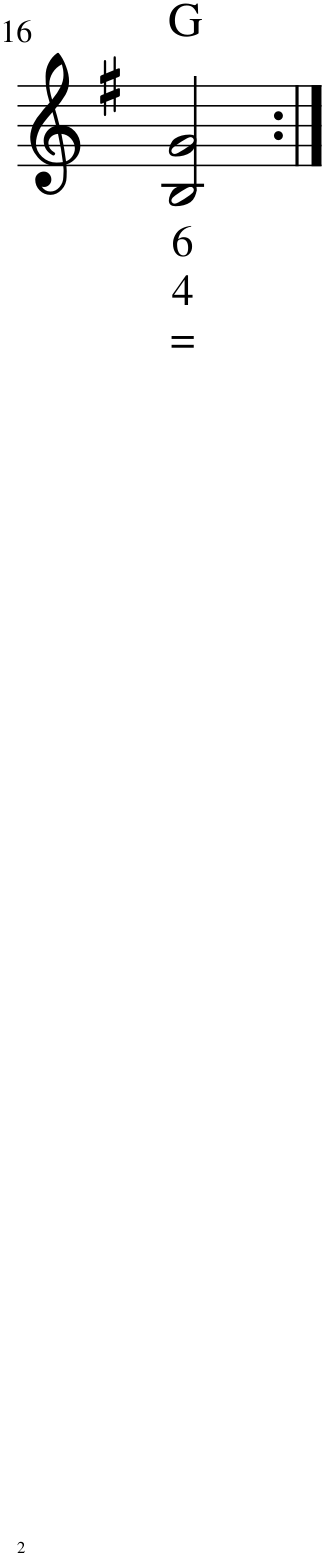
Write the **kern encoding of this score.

**kern	**text	**text	**text	**kern	**text	**text	**text	**harte
*part2	*part2	*part2	*part2	*part1	*part1	*part1	*part1	*part1
*staff2	*staff2	*staff2	*staff2	*staff1	*staff1	*staff1	*staff1	*
*I"Stem	*	*	*	*I"Stem	*	*	*	*
!!LO:PB:g=z
*clefG2	*	*	*	*clefG2	*	*	*	*
*k[f#]	*	*	*	*k[f#]	*	*	*	*
*M2/4	*	*	*	*M2/4	*	*	*	*
=16	=16	=16	=16	=16	=16	=16	=16	=16
!	!	!	!	!	!LO:LY:b	!LO:LY:b	!LO:LY:b	!
2G 2B	4	3	=	2B/ 2g/	6	4	=	G:maj
=:|!	=:|!	=:|!	=:|!	=:|!	=:|!	=:|!	=:|!	=:|!
*-	*-	*-	*-	*-	*-	*-	*-	*-
